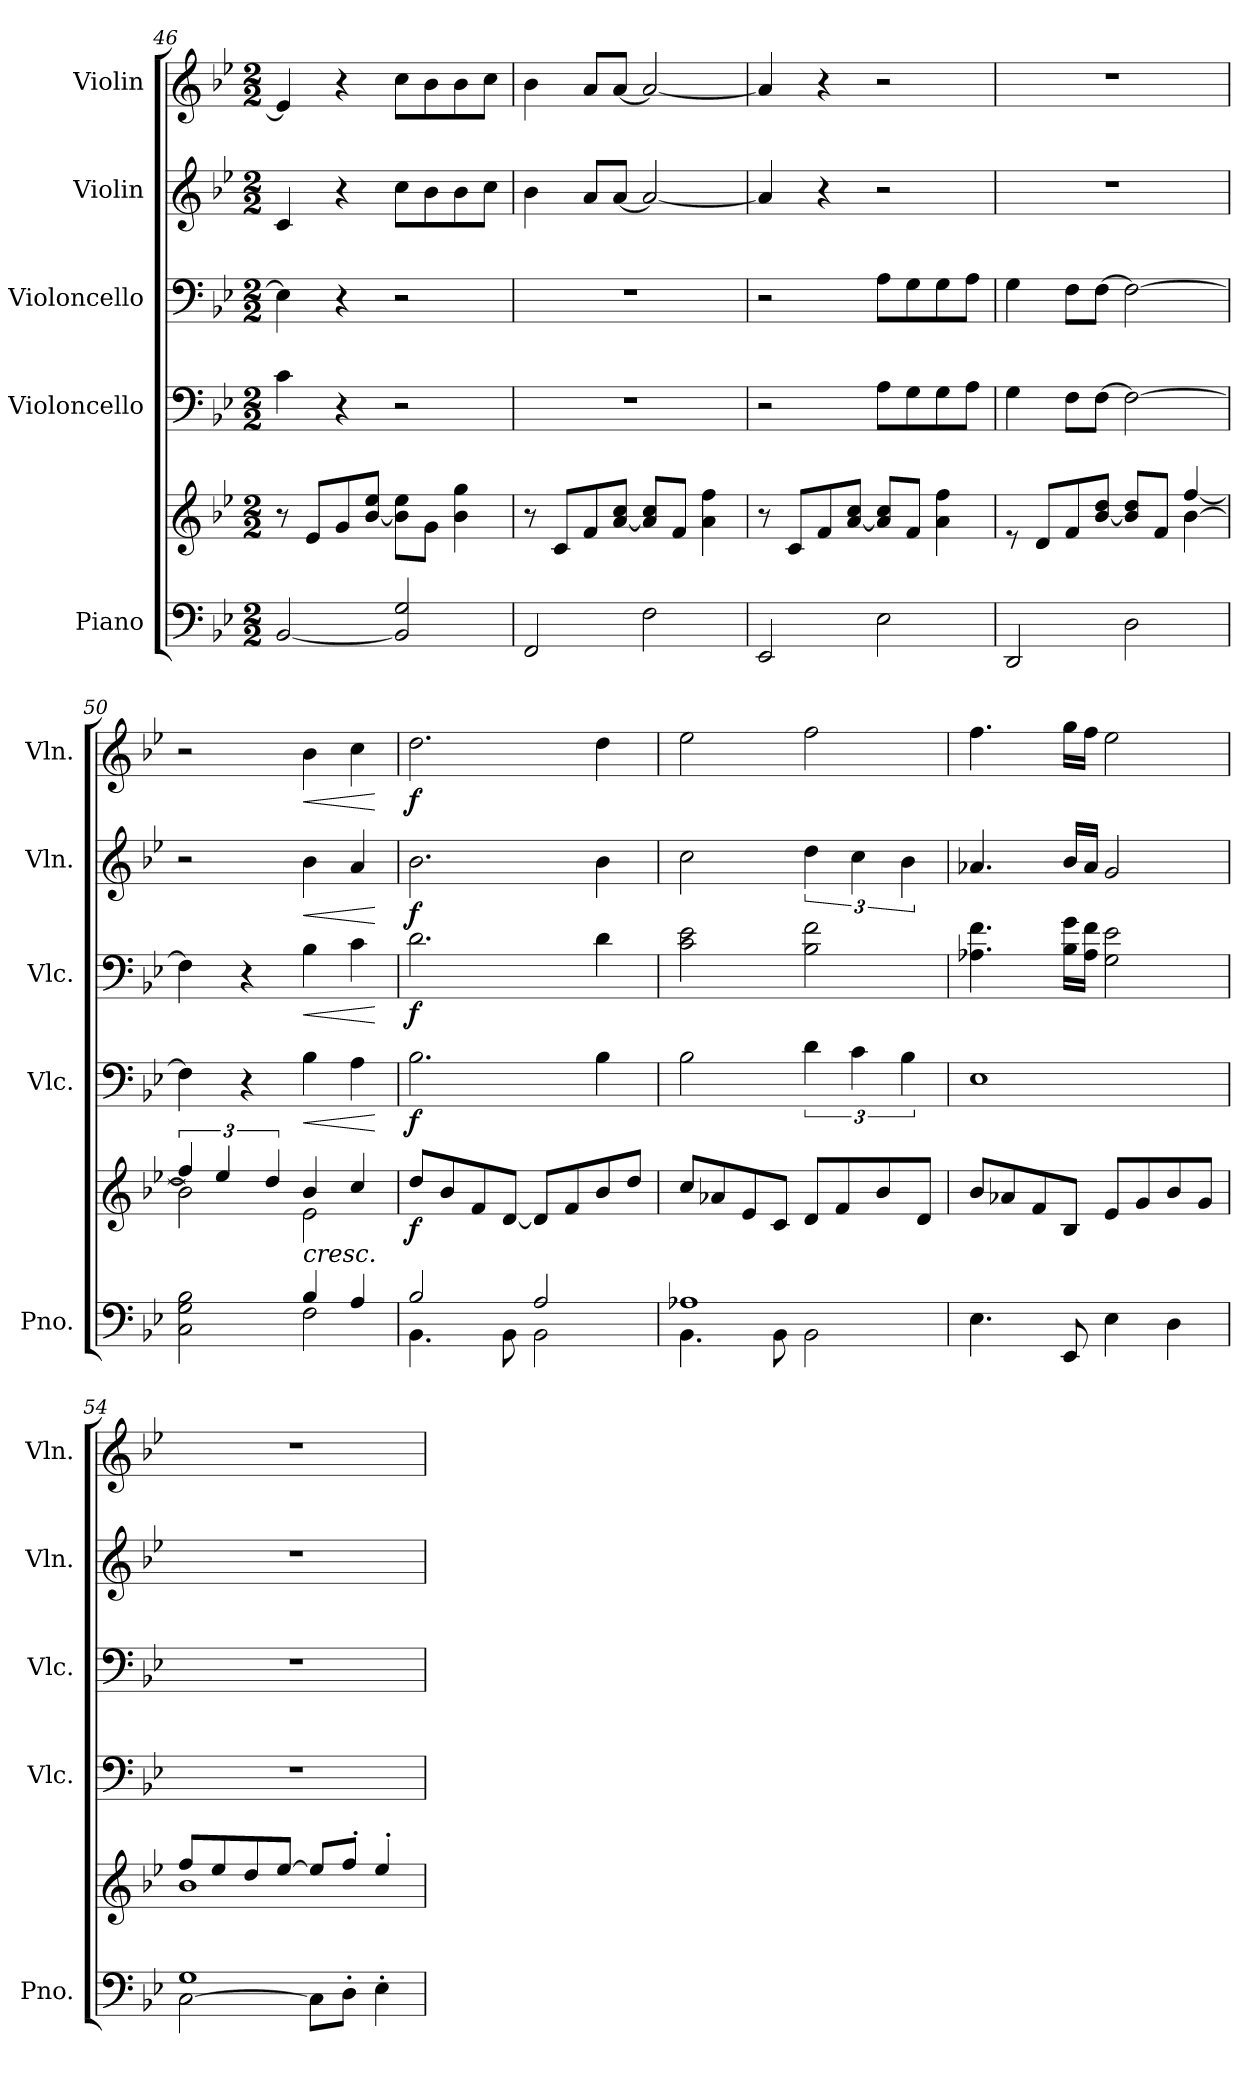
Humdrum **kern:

**kern	**kern	**dynam	**kern	**dynam	**kern	**dynam	**kern	**dynam	**kern	**dynam
*part5	*part5	*part5	*part4	*part4	*part3	*part3	*part2	*part2	*part1	*part1
*staff6	*staff5	*staff5/6	*staff4	*staff4	*staff3	*staff3	*staff2	*staff2	*staff1	*staff1
*I"Piano	*	*	*I"Violoncello	*	*I"Violoncello	*	*I"Violin	*	*I"Violin	*
*I'Pno.	*	*	*I'Vlc.	*	*I'Vlc.	*	*I'Vln.	*	*I'Vln.	*
*clefF4	*clefG2	*	*clefF4	*	*clefF4	*	*clefG2	*	*clefG2	*
*k[b-e-]	*k[b-e-]	*	*k[b-e-]	*	*k[b-e-]	*	*k[b-e-]	*	*k[b-e-]	*
*M2/2	*M2/2	*	*M2/2	*	*M2/2	*	*M2/2	*	*M2/2	*
=46	=46	=46	=46	=46	=46	=46	=46	=46	=46	=46
[2BB-/	8r	.	4c\	.	4E-\]	.	4c/	.	4e-/]	.
.	8e-/L	.	.	.	.	.	.	.	.	.
.	8g/	.	4r	.	4r	.	4r	.	4r	.
.	[8b-/ 8ee-/J	.	.	.	.	.	.	.	.	.
2BB-/] 2G/	8b-\] 8ee-\L	.	2r	.	2r	.	8cc\L	.	8cc\L	.
.	8g\J	.	.	.	.	.	8b-\	.	8b-\	.
.	4b-\ 4gg\	.	.	.	.	.	8b-\	.	8b-\	.
.	.	.	.	.	.	.	8cc\J	.	8cc\J	.
!!LO:LB:g=z
=47	=47	=47	=47	=47	=47	=47	=47	=47	=47	=47
2FF/	8r	.	1r	.	1r	.	4b-\	.	4b-\	.
.	8c/L	.	.	.	.	.	.	.	.	.
.	8f/	.	.	.	.	.	8a/L	.	8a/L	.
.	[8a/ 8cc/J	.	.	.	.	.	[8a/J	.	[8a/J	.
2F\	8a/] 8cc/L	.	.	.	.	.	2a/_	.	2a/_	.
.	8f/J	.	.	.	.	.	.	.	.	.
.	4a\ 4ff\	.	.	.	.	.	.	.	.	.
=48	=48	=48	=48	=48	=48	=48	=48	=48	=48	=48
2EE-/	8r	.	2r	.	2r	.	4a/]	.	4a/]	.
.	8c/L	.	.	.	.	.	.	.	.	.
.	8f/	.	.	.	.	.	4r	.	4r	.
.	[8a/ 8cc/J	.	.	.	.	.	.	.	.	.
2E-\	8a/] 8cc/L	.	8A\L	.	8A\L	.	2r	.	2r	.
.	8f/J	.	8G\	.	8G\	.	.	.	.	.
.	4a\ 4ff\	.	8G\	.	8G\	.	.	.	.	.
.	.	.	8A\J	.	8A\J	.	.	.	.	.
=49	=49	=49	=49	=49	=49	=49	=49	=49	=49	=49
*	*^	*	*	*	*	*	*	*	*	*
2DD/	8re	2.ryy	.	4G\	.	4G\	.	1r	.	1r	.
.	8d/L	.	.	.	.	.	.	.	.	.	.
.	8f/	.	.	8F\L	.	8F\L	.	.	.	.	.
.	[8b-/ 8dd/J	.	.	[8F\J	.	[8F\J	.	.	.	.	.
2D\	8b-/] 8dd/L	.	.	2F\_	.	2F\_	.	.	.	.	.
.	8f/J	.	.	.	.	.	.	.	.	.	.
.	[4b-\	[4ff/	.	.	.	.	.	.	.	.	.
=50	=50	=50	=50	=50	=50	=50	=50	=50	=50	=50	=50
*^	*	*	*	*	*	*	*	*	*	*	*
2C\ 2G\ 2B-\	2ryy	2b-\]	6ff/]	.	4F\]	.	4F\]	.	2r	.	2r	.
.	.	.	6ee-/	.	.	.	.	.	.	.	.	.
.	.	.	.	.	4r	.	4r	.	.	.	.	.
.	.	.	6dd/	.	.	.	.	.	.	.	.	.
!	!	!	!	!LO:HP:b	!	!LO:HP:b	!	!LO:HP:b	!	!LO:HP:b	!	!LO:HP:b
2F\	4B-/	2e-\	4b-/	<	4B-\	<	4B-\	<	4b-\	<	4b-\	<
.	4A/	.	4cc/	.	4A\	.	4c\	.	4a/	.	4cc\	.
*v	*v	*	*	*	*	*	*	*	*	*	*	*
*	*v	*v	*	*	*	*	*	*	*	*	*
.	.	.	.	[	.	[	.	[	.	[
=51	=51	=51	=51	=51	=51	=51	=51	=51	=51	=51
*^	*	*	*	*	*	*	*	*	*	*
!	!	!	!LO:DY:b	!	!LO:DY:b	!	!LO:DY:b	!	!LO:DY:b	!	!LO:DY:b
4.BB-\	2B-/	8dd/L	f	2.B-\	f	2.d\	f	2.b-\	f	2.dd\	f
.	.	8b-/	.	.	.	.	.	.	.	.	.
.	.	8f/	.	.	.	.	.	.	.	.	.
8BB-\	.	[8d/J	.	.	.	.	.	.	.	.	.
2BB-\	2A/	8d/L]	.	.	.	.	.	.	.	.	.
.	.	8f/	.	.	.	.	.	.	.	.	.
.	.	8b-/	.	4B-\	.	4d\	.	4b-\	.	4dd\	.
.	.	8dd/J	.	.	.	.	.	.	.	.	.
!!LO:PB:g=z
=52	=52	=52	=52	=52	=52	=52	=52	=52	=52	=52	=52
4.BB-\	1A-X	8cc/L	.	2B-\	.	2c\ 2e-\	.	2cc\	.	2ee-\	.
.	.	8a-X/	.	.	.	.	.	.	.	.	.
.	.	8e-/	.	.	.	.	.	.	.	.	.
8BB-\	.	8c/J	.	.	.	.	.	.	.	.	.
2BB-\	.	8d/L	.	6d\	.	2B-\ 2f\	.	6dd\	.	2ff\	.
.	.	8f/	.	.	.	.	.	.	.	.	.
.	.	.	.	6c\	.	.	.	6cc\	.	.	.
.	.	8b-/	.	.	.	.	.	.	.	.	.
.	.	.	.	6B-\	.	.	.	6b-\	.	.	.
.	.	8d/J	.	.	.	.	.	.	.	.	.
*v	*v	*	*	*	*	*	*	*	*	*	*
=53	=53	=53	=53	=53	=53	=53	=53	=53	=53	=53
4.E-\	8b-/L	.	1E-	.	4.A-X\ 4.f\	.	4.a-X/	.	4.ff\	.
.	8a-X/	.	.	.	.	.	.	.	.	.
.	8f/	.	.	.	.	.	.	.	.	.
8EE-/	8B-/J	.	.	.	16B-\ 16g\LL	.	16b-/LL	.	16gg\LL	.
.	.	.	.	.	16A-\ 16f\JJ	.	16a-/JJ	.	16ff\JJ	.
4E-\	8e-/L	.	.	.	2G\ 2e-\	.	2g/	.	2ee-\	.
.	8g/	.	.	.	.	.	.	.	.	.
4D\	8b-/	.	.	.	.	.	.	.	.	.
.	8g/J	.	.	.	.	.	.	.	.	.
=54	=54	=54	=54	=54	=54	=54	=54	=54	=54	=54
*^	*^	*	*	*	*	*	*	*	*	*
[2C\	1G	8ff/L	1b-	.	1r	.	1r	.	1r	.	1r	.
.	.	8ee-/	.	.	.	.	.	.	.	.	.	.
.	.	8dd/	.	.	.	.	.	.	.	.	.	.
.	.	[8ee-/J	.	.	.	.	.	.	.	.	.	.
8C\L]	.	8ee-/L]	.	.	.	.	.	.	.	.	.	.
8D'\J	.	8ff'/J	.	.	.	.	.	.	.	.	.	.
4E-'\	.	4ee-'/	.	.	.	.	.	.	.	.	.	.
*v	*v	*	*	*	*	*	*	*	*	*	*	*
*	*v	*v	*	*	*	*	*	*	*	*	*
.	.	[	.	.	.	.	.	.	.	.
=	=	=	=	=	=	=	=	=	=	=
*-	*-	*-	*-	*-	*-	*-	*-	*-	*-	*-
